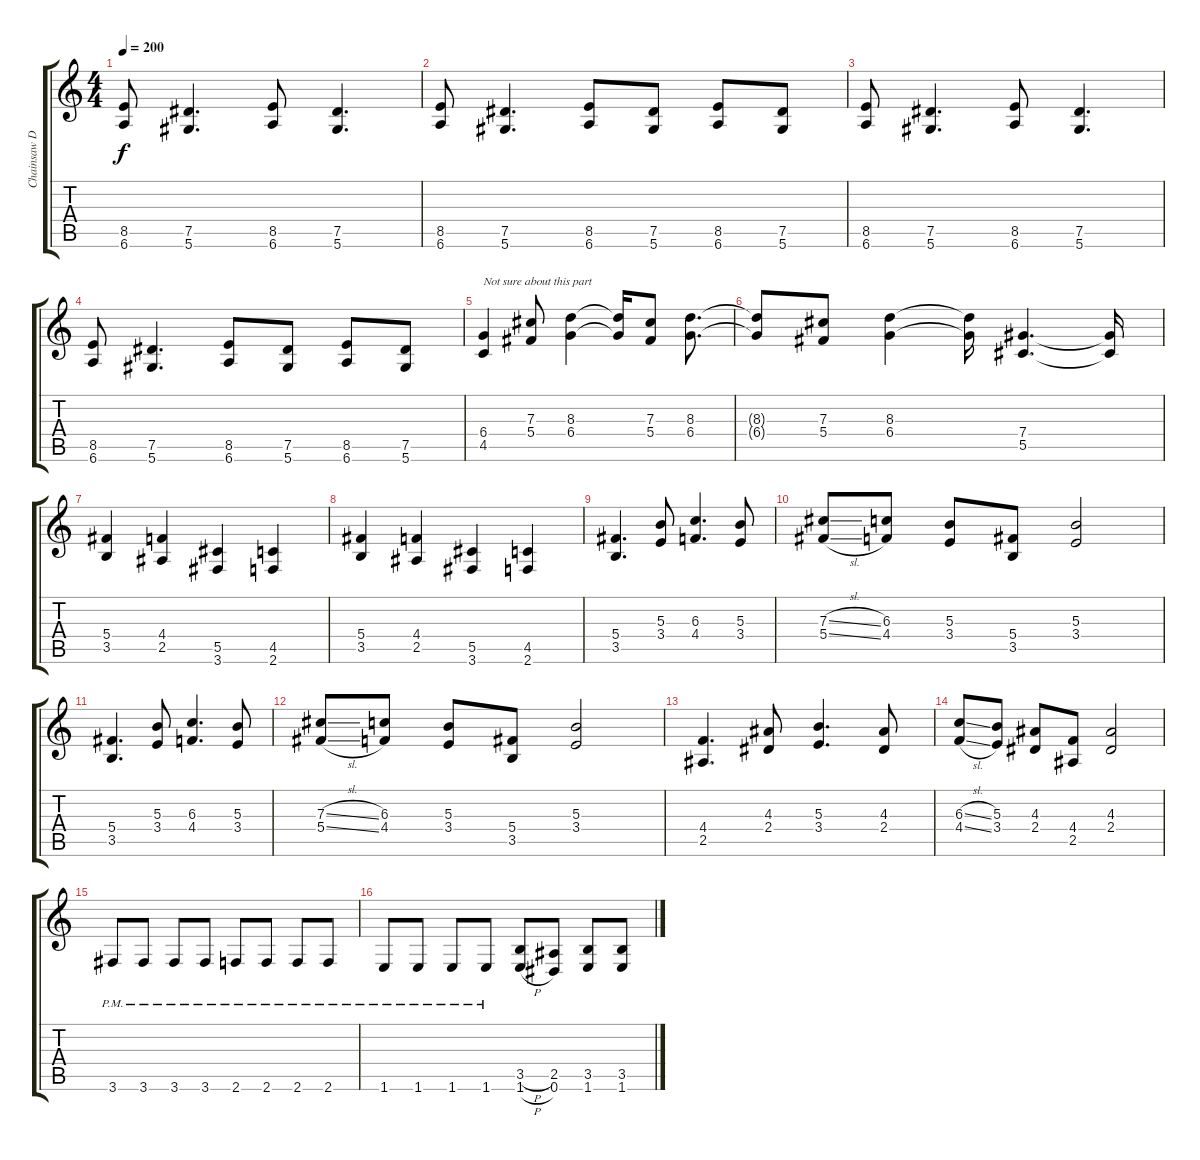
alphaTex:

\track ("Chainsaw Demon - Rhythm" "Chainsaw D") {instrument distortionguitar}
\staff {score tabs}
\tuning (Eb4 Bb3 Gb3 Db3 Ab2 Eb2) {hide}
\ts (4 4)
\tempo 200
\clef g2
\ks c
(8.5 6.6).8{dy f} (7.5 5.6).4{d} (8.5 6.6).8 (7.5 5.6).4{d} |
(8.5 6.6).8 (7.5 5.6).4{d} (8.5 6.6).8 (7.5 5.6).8 (8.5 6.6).8 (7.5 5.6).8 |
(8.5 6.6).8 (7.5 5.6).4{d} (8.5 6.6).8 (7.5 5.6).4{d} |
(8.5 6.6).8 (7.5 5.6).4{d} (8.5 6.6).8 (7.5 5.6).8 (8.5 6.6).8 (7.5 5.6).8 |
(6.4 4.5).4{txt "Not sure about this part"} (7.3 5.4).8 (8.3 6.4).4 (8.3{t} 6.4{t}).16 (7.3 5.4).8 (8.3 6.4).8{d} |
(8.3{t} 6.4{t}).8 (7.3 5.4).8 (8.3 6.4).4 (8.3{t} 6.4{t}).16 (7.4 5.5).4{d} (7.4{t} 5.5{t}).16 |
(5.4 3.5).4 (4.4 2.5).4 (5.5 3.6).4 (4.5 2.6).4 |
(5.4 3.5).4 (4.4 2.5).4 (5.5 3.6).4 (4.5 2.6).4 |
(5.4 3.5).4{d} (5.3 3.4).8 (6.3 4.4).4{d} (5.3 3.4).8 |
(7.3{sl} 5.4{sl}).8 (6.3 4.4).8 (5.3 3.4).8 (5.4 3.5).8 (5.3 3.4).2 |
(5.4 3.5).4{d} (5.3 3.4).8 (6.3 4.4).4{d} (5.3 3.4).8 |
(7.3{sl} 5.4{sl}).8 (6.3 4.4).8 (5.3 3.4).8 (5.4 3.5).8 (5.3 3.4).2 |
(4.4 2.5).4{d} (4.3 2.4).8 (5.3 3.4).4{d} (4.3 2.4).8 |
(6.3{sl} 4.4{sl}).8 (5.3 3.4).8 (4.3 2.4).8 (4.4 2.5).8 (4.3 2.4).2 |
3.6{pm}.8 3.6{pm}.8 3.6{pm}.8 3.6{pm}.8 2.6{pm}.8 2.6{pm}.8 2.6{pm}.8 2.6{pm}.8 |
1.6{pm}.8 1.6{pm}.8 1.6{pm}.8 1.6{pm}.8 (3.5{h} 1.6{h}).8 (2.5 0.6).8 (3.5 1.6).8 (3.5 1.6).8
